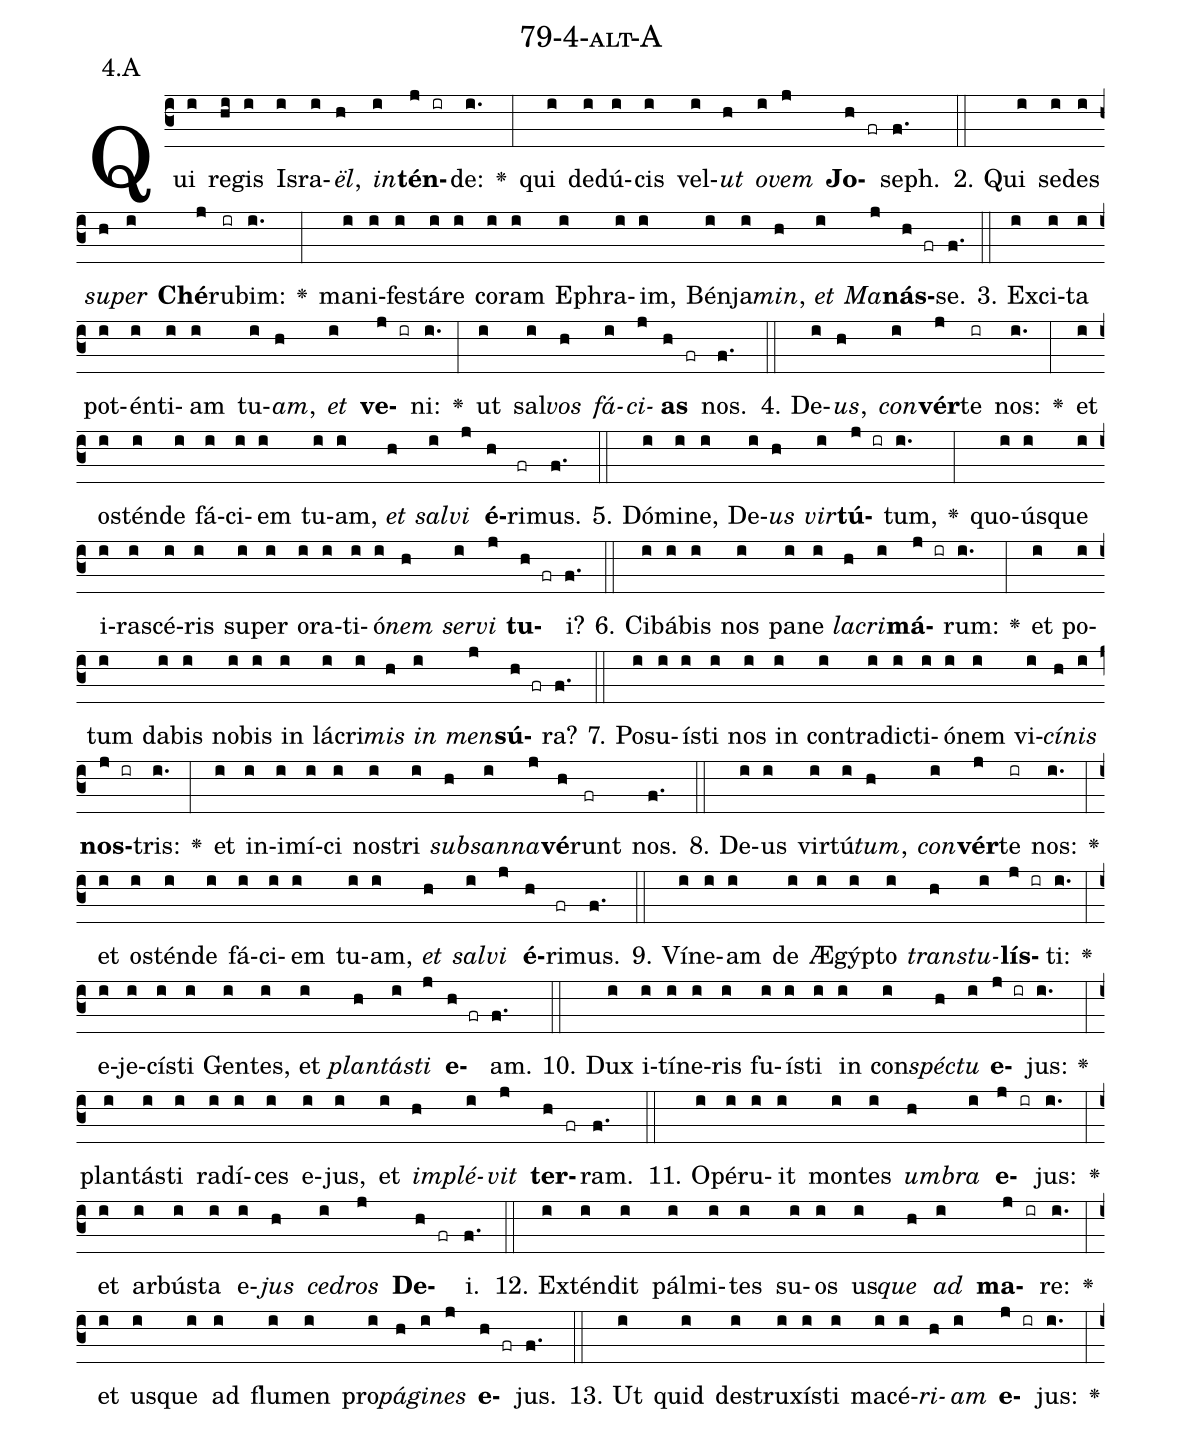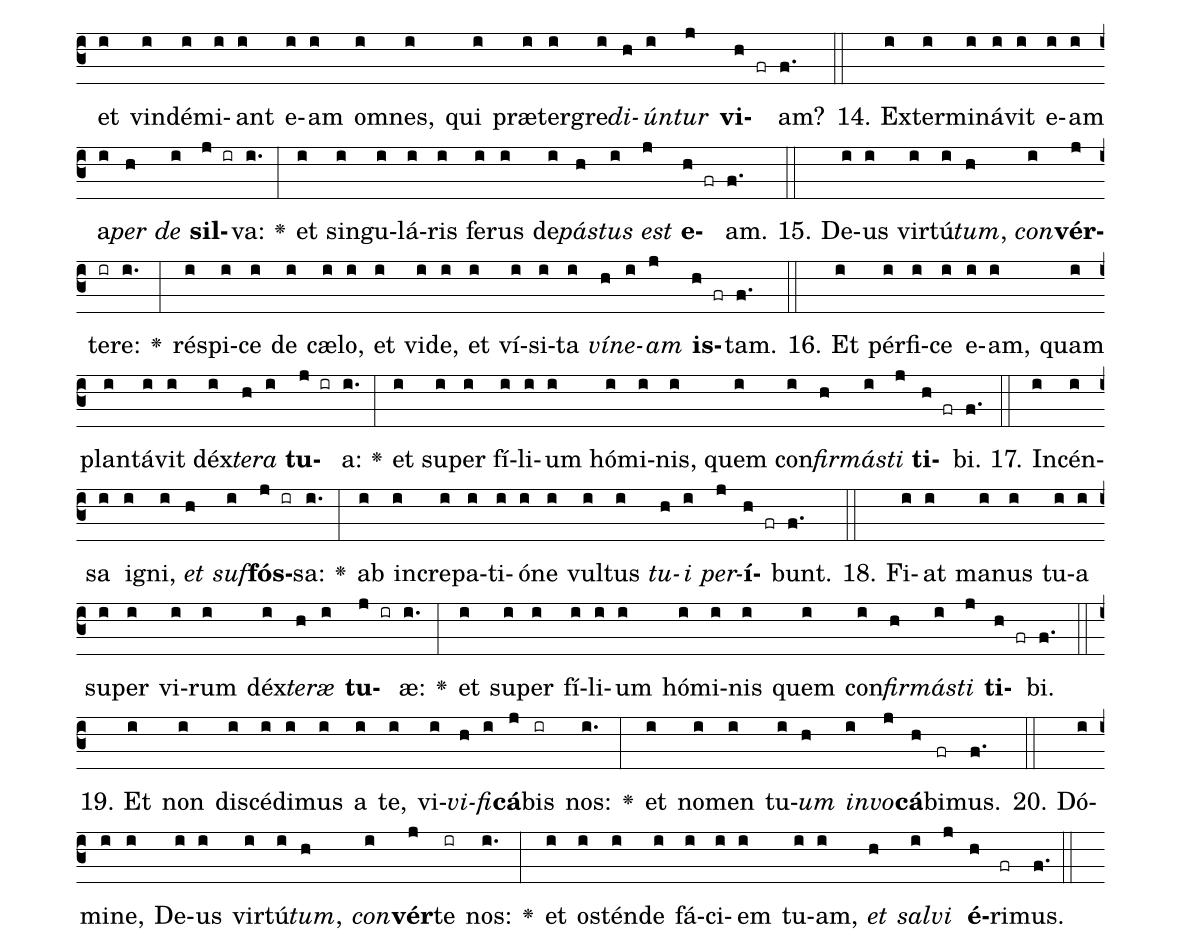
name: 79-4-alt-A;
annotation: 4.A;
%%
(c3)Qui(i) re(hi)gis(i) Is(i)ra(i)<i>ël</i>,(h) <i>in</i>(i)<b>tén</b>(j ir)de:(i.) <v>\greheightstar</v>(:) qui(i) de(i)dú(i)cis(i) vel(i)<i>ut</i>(h) <i>o</i>(i)<i>vem</i>(j) <b>Jo</b>(h fr)seph.(f.) (::)
2. Qui(i) se(i)des(i) <i>su</i>(h)<i>per</i>(i) <b>Ché</b>(j)ru(ir)bim:(i.) <v>\greheightstar</v>(:) ma(i)ni(i)fes(i)tá(i)re(i) co(i)ram(i) E(i)phra(i)im,(i) Bén(i)ja(i)<i>min</i>,(h) <i>et</i>(i) <i>Ma</i>(j)<b>nás</b>(h fr)se.(f.) (::)
3. Ex(i)ci(i)ta(i) pot(i)én(i)ti(i)am(i) tu(i)<i>am</i>,(h) <i>et</i>(i) <b>ve</b>(j ir)ni:(i.) <v>\greheightstar</v>(:) ut(i) sal(i)<i>vos</i>(h) <i>fá</i>(i)<i>ci</i>(j)<b>as</b>(h fr) nos.(f.) (::)
4. De(i)<i>us</i>,(h) <i>con</i>(i)<b>vér</b>(j)te(ir) nos:(i.) <v>\greheightstar</v>(:) et(i) os(i)tén(i)de(i) fá(i)ci(i)em(i) tu(i)am,(i) <i>et</i>(h) <i>sal</i>(i)<i>vi</i>(j) <b>é</b>(h)ri(fr)mus.(f.) (::)
5. Dó(i)mi(i)ne,(i) De(i)<i>us</i>(h) <i>vir</i>(i)<b>tú</b>(j ir)tum,(i.) <v>\greheightstar</v>(:) quo(i)ús(i)que(i) i(i)ra(i)scé(i)ris(i) su(i)per(i) o(i)ra(i)ti(i)ó(i)<i>nem</i>(h) <i>ser</i>(i)<i>vi</i>(j) <b>tu</b>(h fr)i?(f.) (::)
6. Ci(i)bá(i)bis(i) nos(i) pa(i)ne(i) <i>la</i>(h)<i>cri</i>(i)<b>má</b>(j ir)rum:(i.) <v>\greheightstar</v>(:) et(i) po(i)tum(i) da(i)bis(i) no(i)bis(i) in(i) lá(i)cri(i)<i>mis</i>(h) <i>in</i>(i) <i>men</i>(j)<b>sú</b>(h fr)ra?(f.) (::)
7. Po(i)su(i)ís(i)ti(i) nos(i) in(i) con(i)tra(i)dic(i)ti(i)ó(i)nem(i) vi(i)<i>cí</i>(h)<i>nis</i>(i) <b>nos</b>(j ir)tris:(i.) <v>\greheightstar</v>(:) et(i) in(i)i(i)mí(i)ci(i) nos(i)tri(i) <i>sub</i>(h)<i>san</i>(i)<i>na</i>(j)<b>vé</b>(h)runt(fr) nos.(f.) (::)
8. De(i)us(i) vir(i)tú(i)<i>tum</i>,(h) <i>con</i>(i)<b>vér</b>(j)te(ir) nos:(i.) <v>\greheightstar</v>(:) et(i) os(i)tén(i)de(i) fá(i)ci(i)em(i) tu(i)am,(i) <i>et</i>(h) <i>sal</i>(i)<i>vi</i>(j) <b>é</b>(h)ri(fr)mus.(f.) (::)
9. Ví(i)ne(i)am(i) de(i) Æ(i)gýp(i)to(i) <i>trans</i>(h)<i>tu</i>(i)<b>lís</b>(j ir)ti:(i.) <v>\greheightstar</v>(:) e(i)je(i)cís(i)ti(i) Gen(i)tes,(i) et(i) <i>plan</i>(h)<i>tás</i>(i)<i>ti</i>(j) <b>e</b>(h fr)am.(f.) (::)
10. Dux(i) i(i)tí(i)ne(i)ris(i) fu(i)ís(i)ti(i) in(i) con(i)<i>spéc</i>(h)<i>tu</i>(i) <b>e</b>(j ir)jus:(i.) <v>\greheightstar</v>(:) plan(i)tás(i)ti(i) ra(i)dí(i)ces(i) e(i)jus,(i) et(i) <i>im</i>(h)<i>plé</i>(i)<i>vit</i>(j) <b>ter</b>(h fr)ram.(f.) (::)
11. O(i)pé(i)ru(i)it(i) mon(i)tes(i) <i>um</i>(h)<i>bra</i>(i) <b>e</b>(j ir)jus:(i.) <v>\greheightstar</v>(:) et(i) ar(i)bús(i)ta(i) e(i)<i>jus</i>(h) <i>ce</i>(i)<i>dros</i>(j) <b>De</b>(h fr)i.(f.) (::)
12. Ex(i)tén(i)dit(i) pál(i)mi(i)tes(i) su(i)os(i) us(i)<i>que</i>(h) <i>ad</i>(i) <b>ma</b>(j ir)re:(i.) <v>\greheightstar</v>(:) et(i) us(i)que(i) ad(i) flu(i)men(i) pro(i)<i>pá</i>(h)<i>gi</i>(i)<i>nes</i>(j) <b>e</b>(h fr)jus.(f.) (::)
13. Ut(i) quid(i) de(i)stru(i)xís(i)ti(i) ma(i)cé(i)<i>ri</i>(h)<i>am</i>(i) <b>e</b>(j ir)jus:(i.) <v>\greheightstar</v>(:) et(i) vin(i)dé(i)mi(i)ant(i) e(i)am(i) om(i)nes,(i) qui(i) præ(i)ter(i)gre(i)<i>di</i>(h)<i>ún</i>(i)<i>tur</i>(j) <b>vi</b>(h fr)am?(f.) (::)
14. Ex(i)ter(i)mi(i)ná(i)vit(i) e(i)am(i) a(i)<i>per</i>(h) <i>de</i>(i) <b>sil</b>(j ir)va:(i.) <v>\greheightstar</v>(:) et(i) sin(i)gu(i)lá(i)ris(i) fe(i)rus(i) de(i)<i>pás</i>(h)<i>tus</i>(i) <i>est</i>(j) <b>e</b>(h fr)am.(f.) (::)
15. De(i)us(i) vir(i)tú(i)<i>tum</i>,(h) <i>con</i>(i)<b>vér</b>(j)te(ir)re:(i.) <v>\greheightstar</v>(:) ré(i)spi(i)ce(i) de(i) cæ(i)lo,(i) et(i) vi(i)de,(i) et(i) ví(i)si(i)ta(i) <i>ví</i>(h)<i>ne</i>(i)<i>am</i>(j) <b>is</b>(h fr)tam.(f.) (::)
16. Et(i) pér(i)fi(i)ce(i) e(i)am,(i) quam(i) plan(i)tá(i)vit(i) déx(i)<i>te</i>(h)<i>ra</i>(i) <b>tu</b>(j ir)a:(i.) <v>\greheightstar</v>(:) et(i) su(i)per(i) fí(i)li(i)um(i) hó(i)mi(i)nis,(i) quem(i) con(i)<i>fir</i>(h)<i>más</i>(i)<i>ti</i>(j) <b>ti</b>(h fr)bi.(f.) (::)
17. In(i)cén(i)sa(i) i(i)gni,(i) <i>et</i>(h) <i>suf</i>(i)<b>fós</b>(j ir)sa:(i.) <v>\greheightstar</v>(:) ab(i) in(i)cre(i)pa(i)ti(i)ó(i)ne(i) vul(i)tus(i) <i>tu</i>(h)<i>i</i>(i) <i>per</i>(j)<b>í</b>(h fr)bunt.(f.) (::)
18. Fi(i)at(i) ma(i)nus(i) tu(i)a(i) su(i)per(i) vi(i)rum(i) déx(i)<i>te</i>(h)<i>ræ</i>(i) <b>tu</b>(j ir)æ:(i.) <v>\greheightstar</v>(:) et(i) su(i)per(i) fí(i)li(i)um(i) hó(i)mi(i)nis(i) quem(i) con(i)<i>fir</i>(h)<i>más</i>(i)<i>ti</i>(j) <b>ti</b>(h fr)bi.(f.) (::)
19. Et(i) non(i) di(i)scé(i)di(i)mus(i) a(i) te,(i) vi(i)<i>vi</i>(h)<i>fi</i>(i)<b>cá</b>(j)bis(ir) nos:(i.) <v>\greheightstar</v>(:) et(i) no(i)men(i) tu(i)<i>um</i>(h) <i>in</i>(i)<i>vo</i>(j)<b>cá</b>(h)bi(fr)mus.(f.) (::)
20. Dó(i)mi(i)ne,(i) De(i)us(i) vir(i)tú(i)<i>tum</i>,(h) <i>con</i>(i)<b>vér</b>(j)te(ir) nos:(i.) <v>\greheightstar</v>(:) et(i) os(i)tén(i)de(i) fá(i)ci(i)em(i) tu(i)am,(i) <i>et</i>(h) <i>sal</i>(i)<i>vi</i>(j) <b>é</b>(h)ri(fr)mus.(f.) (::)
